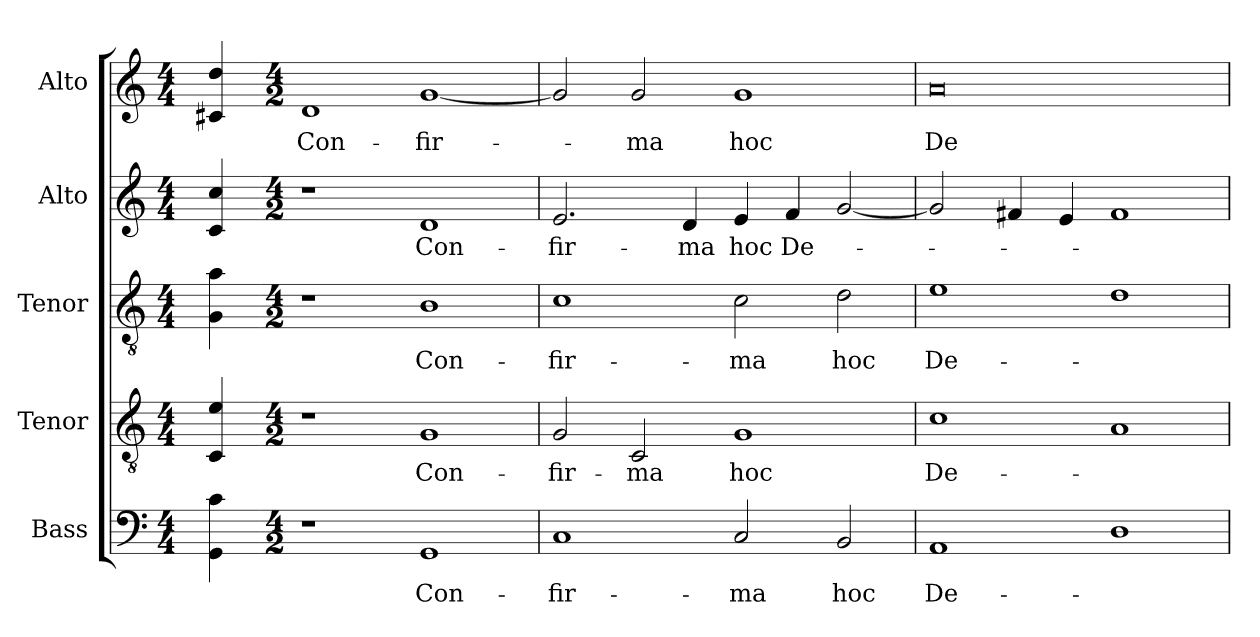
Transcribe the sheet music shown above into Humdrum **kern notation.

**kern	**text	**kern	**text	**kern	**text	**kern	**text	**kern	**text
*part5	*part5	*part4	*part4	*part3	*part3	*part2	*part2	*part1	*part1
*staff5	*staff5	*staff4	*staff4	*staff3	*staff3	*staff2	*staff2	*staff1	*staff1
*I"Bass	*	*I"Tenor	*	*I"Tenor	*	*I"Alto	*	*I"Alto	*
*I'B.	*	*	*	*I'T.	*	*I'A.	*	*I'A.	*
!!LO:PB:g=z
*clefF4	*	*clefGv2	*	*clefGv2	*	*clefG2	*	*clefG2	*
*	*	*ITrd7c12	*	*ITrd7c12	*	*	*	*	*
*k[]	*	*k[]	*	*k[]	*	*k[]	*	*k[]	*
*C:	*	*C:	*	*C:	*	*C:	*	*C:	*
*M4/4	*	*M4/4	*	*M4/4	*	*M4/4	*	*M4/4	*
=	=	=	=	=	=	=	=	=	=
4GGi\ 4ci	.	4CCi/ 4Ei	.	4GGi\ 4Ai	.	4ci/ 4cci	.	4c#Xi/ 4ddi	.
=1-	=1-	=1-	=1-	=1-	=1-	=1-	=1-	=1-	=1-
*M4/2	*	*M4/2	*	*M4/2	*	*M4/2	*	*M4/2	*
!	!	!	!	!	!	!	!	!	!LO:LY:b:color=#000000
1r	.	1r	.	1r	.	1r	.	1di	Con-
!	!LO:LY:b:color=#000000	!	!	!	!	!	!	!	!
!	!	!	!LO:LY:b:color=#000000	!	!	!	!	!	!
!	!	!	!	!	!LO:LY:b:color=#000000	!	!	!	!
!	!	!	!	!	!	!	!LO:LY:b:color=#000000	!	!
!	!	!	!	!	!	!	!	!	!LO:LY:b:color=#000000
1GGi	Con-	1GGi	Con-	1BBi	Con-	1di	Con-	[1gi	-fir-
=2	=2	=2	=2	=2	=2	=2	=2	=2	=2
!	!LO:LY:b:color=#000000	!	!	!	!	!	!	!	!
!	!	!	!LO:LY:b:color=#000000	!	!	!	!	!	!
!	!	!	!	!	!LO:LY:b:color=#000000	!	!	!	!
!	!	!	!	!	!	!	!LO:LY:b:color=#000000	!	!
1Ci	-fir-	2GGi/	-fir-	1Ci	-fir-	2.ei/	-fir-	2gi/]	.
!	!	!	!LO:LY:b:color=#000000	!	!	!	!	!	!
!	!	!	!	!	!	!	!	!	!LO:LY:b:color=#000000
.	.	2CCi/	-ma	.	.	.	.	2gi/	-ma
!	!	!	!	!	!	!	!LO:LY:b:color=#000000	!	!
.	.	.	.	.	.	4di/	-ma	.	.
!	!LO:LY:b:color=#000000	!	!	!	!	!	!	!	!
!	!	!	!LO:LY:b:color=#000000	!	!	!	!	!	!
!	!	!	!	!	!LO:LY:b:color=#000000	!	!	!	!
!	!	!	!	!	!	!	!LO:LY:b:color=#000000	!	!
!	!	!	!	!	!	!	!	!	!LO:LY:b:color=#000000
2Ci/	-ma	1GGi	hoc	2Ci\	-ma	4ei/	hoc	1gi	hoc
!	!	!	!	!	!	!	!LO:LY:b:color=#000000	!	!
.	.	.	.	.	.	4fi/	De-	.	.
!	!LO:LY:b:color=#000000	!	!	!	!	!	!	!	!
!	!	!	!	!	!LO:LY:b:color=#000000	!	!	!	!
2BBi/	hoc	.	.	2Di\	hoc	[2gi/	.	.	.
=3	=3	=3	=3	=3	=3	=3	=3	=3	=3
!	!LO:LY:b:color=#000000	!	!	!	!	!	!	!	!
!	!	!	!LO:LY:b:color=#000000	!	!	!	!	!	!
!	!	!	!	!	!LO:LY:b:color=#000000	!	!	!	!
!	!	!	!	!	!	!	!	!	!LO:LY:b:color=#000000
1AAi	De-	1Ci	De-	1Ei	De-	2gi/]	.	0ai	De-
.	.	.	.	.	.	4f#Xi/	.	.	.
.	.	.	.	.	.	4ei/	.	.	.
1Di	.	1AAi	.	1Di	.	1f#i	.	.	.
=	=	=	=	=	=	=	=	=	=
*-	*-	*-	*-	*-	*-	*-	*-	*-	*-
